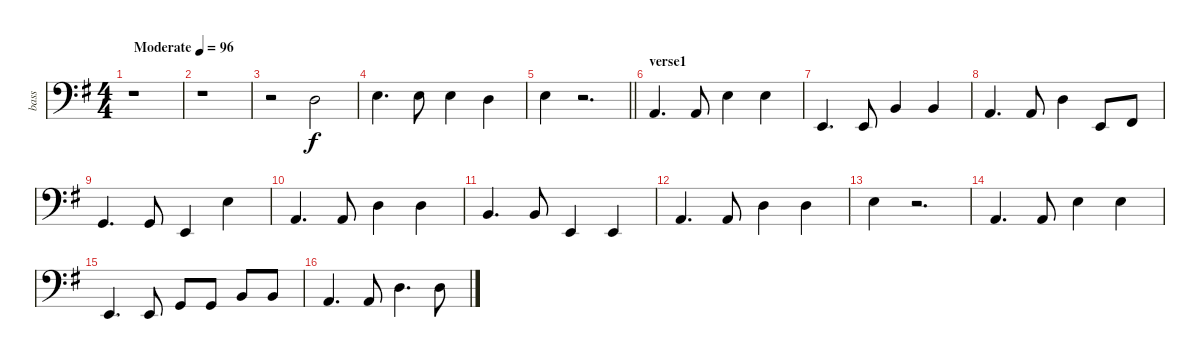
\track ("bass" "bass") {instrument electricbassfinger}
\staff {score}
\tuning (G2 D2 A1 E1) {hide}
\ts (4 4)
\tempo (96 "Moderate")
\clef f4
\ks eminor
r.1{dy f instrument electricbassfinger} |
r.1 |
r.2 0.2.2 |
2.2.4{d} 2.2.8 2.2.4 0.2.4 |
\barLineRight lightlight
2.2.4 r.2{d} |
\section ("" "verse1")
0.3.4{d} 0.3.8 2.2.4 2.2.4 |
0.4.4{d} 0.4.8 2.3.4 2.3.4 |
0.3.4{d} 0.3.8 0.2.4 0.4.8 2.4.8 |
3.4.4{d} 3.4.8 0.4.4 2.2.4 |
0.3.4{d} 0.3.8 0.2.4 0.2.4 |
2.3.4{d} 2.3.8 0.4.4 0.4.4 |
0.3.4{d} 0.3.8 0.2.4 0.2.4 |
2.2.4 r.2{d} |
0.3.4{d} 0.3.8 2.2.4 2.2.4 |
0.4.4{d} 0.4.8 3.4.8 3.4.8 2.3.8 2.3.8 |
0.3.4{d} 0.3.8 0.2.4{d} 0.2.8
